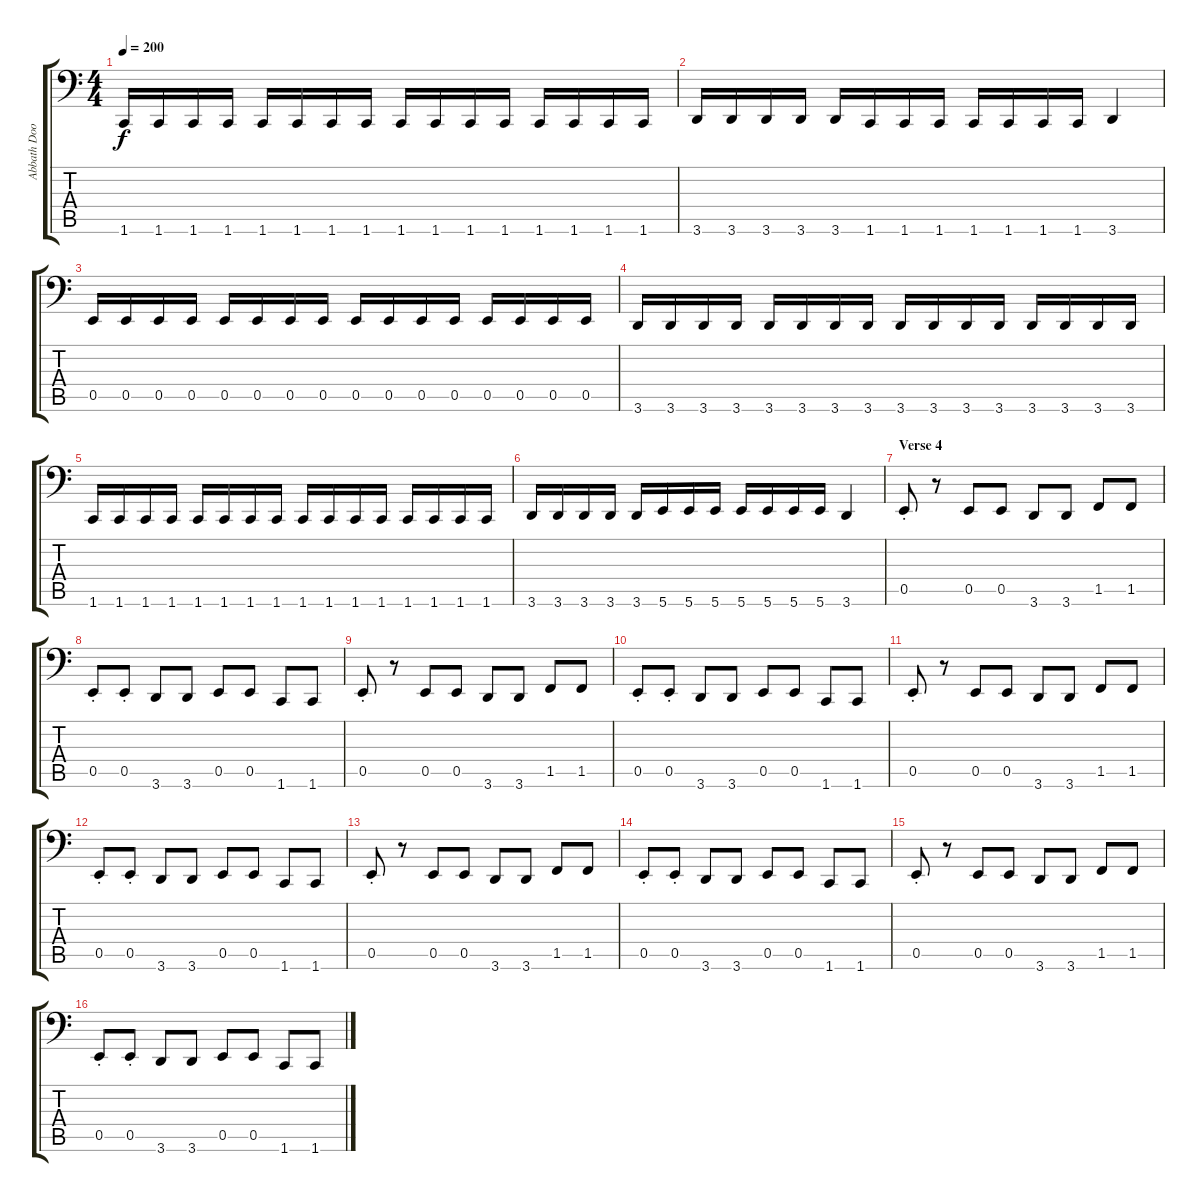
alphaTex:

\track ("Abbath Doom Occulta (Bass)" "Abbath Doo") {instrument electricbasspick}
\staff {score tabs}
\tuning (B2 Gb2 D2 A1 E1 B0) {hide}
\ts (4 4)
\tempo 200
\clef f4
\ks c
1.6.16{dy f} 1.6.16 1.6.16 1.6.16 1.6.16 1.6.16 1.6.16 1.6.16 1.6.16 1.6.16 1.6.16 1.6.16 1.6.16 1.6.16 1.6.16 1.6.16 |
3.6.16 3.6.16 3.6.16 3.6.16 3.6.16 1.6.16 1.6.16 1.6.16 1.6.16 1.6.16 1.6.16 1.6.16 3.6.4 |
0.5.16 0.5.16 0.5.16 0.5.16 0.5.16 0.5.16 0.5.16 0.5.16 0.5.16 0.5.16 0.5.16 0.5.16 0.5.16 0.5.16 0.5.16 0.5.16 |
3.6.16 3.6.16 3.6.16 3.6.16 3.6.16 3.6.16 3.6.16 3.6.16 3.6.16 3.6.16 3.6.16 3.6.16 3.6.16 3.6.16 3.6.16 3.6.16 |
1.6.16 1.6.16 1.6.16 1.6.16 1.6.16 1.6.16 1.6.16 1.6.16 1.6.16 1.6.16 1.6.16 1.6.16 1.6.16 1.6.16 1.6.16 1.6.16 |
3.6.16 3.6.16 3.6.16 3.6.16 3.6.16 5.6.16 5.6.16 5.6.16 5.6.16 5.6.16 5.6.16 5.6.16 3.6.4 |
\section ("" "Verse 4")
0.5{st}.8 r.8 0.5.8 0.5.8 3.6.8 3.6.8 1.5.8 1.5.8 |
0.5{st}.8 0.5{st}.8 3.6.8 3.6.8 0.5.8 0.5.8 1.6.8 1.6.8 |
0.5{st}.8 r.8 0.5.8 0.5.8 3.6.8 3.6.8 1.5.8 1.5.8 |
0.5{st}.8 0.5{st}.8 3.6.8 3.6.8 0.5.8 0.5.8 1.6.8 1.6.8 |
0.5{st}.8 r.8 0.5.8 0.5.8 3.6.8 3.6.8 1.5.8 1.5.8 |
0.5{st}.8 0.5{st}.8 3.6.8 3.6.8 0.5.8 0.5.8 1.6.8 1.6.8 |
0.5{st}.8 r.8 0.5.8 0.5.8 3.6.8 3.6.8 1.5.8 1.5.8 |
0.5{st}.8 0.5{st}.8 3.6.8 3.6.8 0.5.8 0.5.8 1.6.8 1.6.8 |
0.5{st}.8 r.8 0.5.8 0.5.8 3.6.8 3.6.8 1.5.8 1.5.8 |
0.5{st}.8 0.5{st}.8 3.6.8 3.6.8 0.5.8 0.5.8 1.6.8 1.6.8
